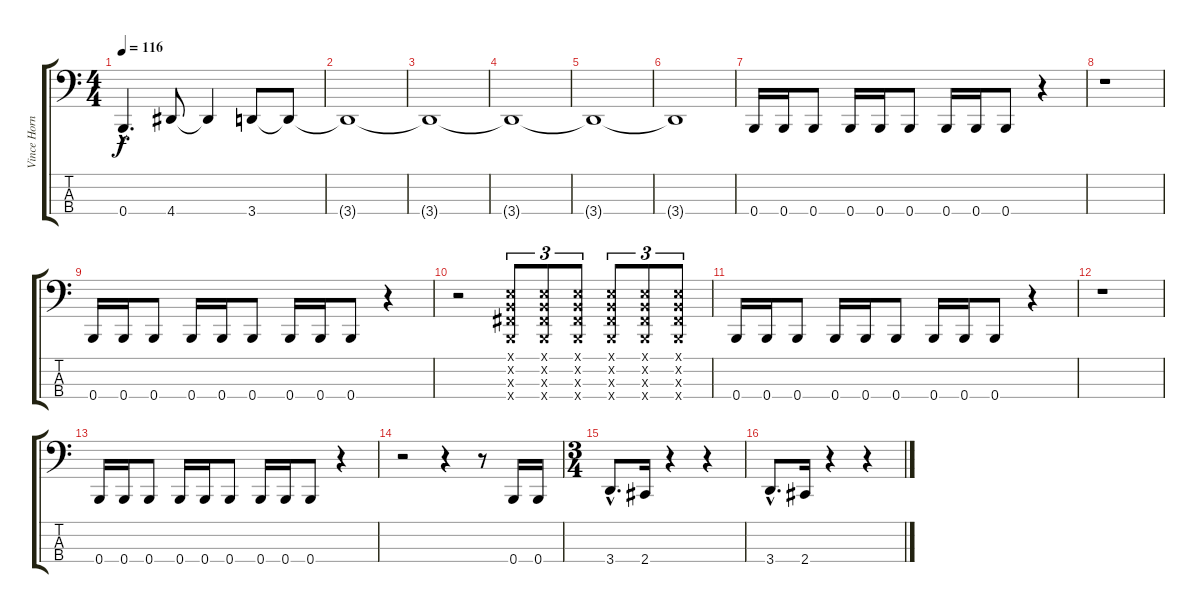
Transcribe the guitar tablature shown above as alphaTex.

\track ("Vince Hornsby - Bass" "Vince Horn") {instrument electricbasspick}
\staff {score tabs}
\tuning (E2 B1 Gb1 B0) {hide}
\ts (4 4)
\tempo 116
\clef f4
\ks c
0.4{hac}.4{d dy f} 4.4.8 4.4{t}.4 3.4.8 3.4{t}.8 |
3.4{t}.1 |
3.4{t}.1 |
3.4{t}.1 |
3.4{t}.1 |
3.4{t}.1 |
0.4.16 0.4.16 0.4.8 0.4.16 0.4.16 0.4.8 0.4.16 0.4.16 0.4.8 r.4 |
r.1 |
0.4.16 0.4.16 0.4.8 0.4.16 0.4.16 0.4.8 0.4.16 0.4.16 0.4.8 r.4 |
r.2 (0.1{x} 0.2{x} 0.3{x} 0.4{x}).8{tu (3 2)} (0.1{x} 0.2{x} 0.3{x} 0.4{x}).8{tu (3 2)} (0.1{x} 0.2{x} 0.3{x} 0.4{x}).8{tu (3 2)} (0.1{x} 0.2{x} 0.3{x} 0.4{x}).8{tu (3 2)} (0.1{x} 0.2{x} 0.3{x} 0.4{x}).8{tu (3 2)} (0.1{x} 0.2{x} 0.3{x} 0.4{x}).8{tu (3 2)} |
0.4.16 0.4.16 0.4.8 0.4.16 0.4.16 0.4.8 0.4.16 0.4.16 0.4.8 r.4 |
r.1 |
0.4.16 0.4.16 0.4.8 0.4.16 0.4.16 0.4.8 0.4.16 0.4.16 0.4.8 r.4 |
r.2 r.4 r.8 0.4.16 0.4.16 |
\ts (3 4)
3.4{hac}.8{d} 2.4.16 r.4 r.4 |
3.4{hac}.8{d} 2.4.16 r.4 r.4
